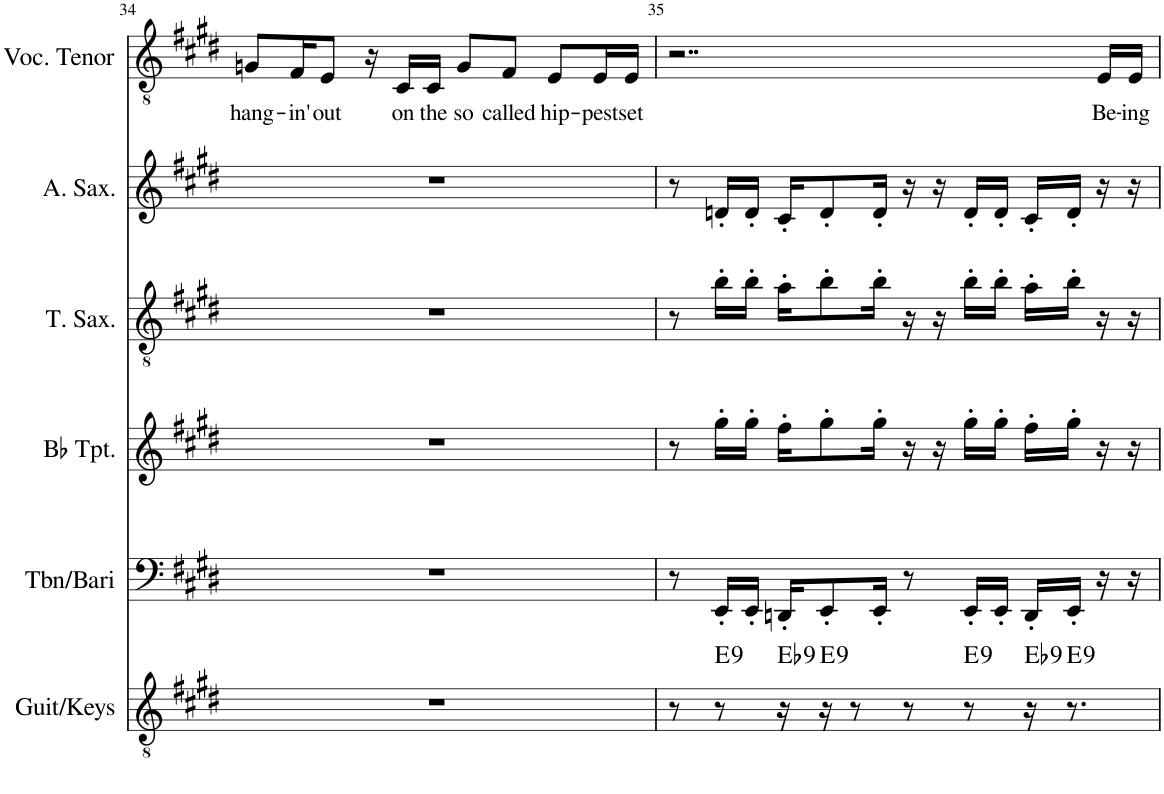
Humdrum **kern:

**kern	**harte	**kern	**kern	**kern	**kern	**kern	**text
*part6	*part6	*part5	*part4	*part3	*part2	*part1	*part1
*staff6	*	*staff5	*staff4	*staff3	*staff2	*staff1	*staff1
*I"Guit/Keys	*	*I"Tbn/Bari	*I"Bb Trumpet	*I"T. Sax.	*I"Alto Sax	*I"Voc. Tenor	*
*I'Guit/Keys	*	*I'Tbn/Bari	*I'Bb Tpt.	*I'T. Sax.	*I'A. Sax.	*I'Voc. Tenor	*
!!LO:PB:g=z
*clefGv2	*	*clefF4	*clefG2	*clefGv2	*clefG2	*clefGv2	*
*	*	*	*ITrd1c2	*ITrd8c14	*ITrd5c9	*	*
*k[f#c#g#d#]	*	*k[f#c#g#d#]	*k[f#c#g#d#]	*k[f#c#g#d#]	*k[f#c#g#d#]	*k[f#c#g#d#]	*
*M4/4	*	*M4/4	*M4/4	*M4/4	*M4/4	*M4/4	*
=34	=34	=34	=34	=34	=34	=34	=34
!	!	!	!	!	!	!	!LO:LY:b
1r	.	1r	1r	1r	1r	8Gn/L	hang-
!	!	!	!	!	!	!	!LO:LY:b
.	.	.	.	.	.	16F#/K	-in'
!	!	!	!	!	!	!	!LO:LY:b
.	.	.	.	.	.	8E/J	out
.	.	.	.	.	.	16r	.
!	!	!	!	!	!	!	!LO:LY:b
.	.	.	.	.	.	16C#/LL	on
!	!	!	!	!	!	!	!LO:LY:b
.	.	.	.	.	.	16C#/JJ	the
!	!	!	!	!	!	!	!LO:LY:b
.	.	.	.	.	.	8G/L	so
!	!	!	!	!	!	!	!LO:LY:b
.	.	.	.	.	.	8F#/J	called
!	!	!	!	!	!	!	!LO:LY:b
.	.	.	.	.	.	8E/L	hip-
!	!	!	!	!	!	!	!LO:LY:b
.	.	.	.	.	.	16E/L	-pest
!	!	!	!	!	!	!	!LO:LY:b
.	.	.	.	.	.	16E/JJ	set
=35	=35	=35	=35	=35	=35	=35	=35
8r	.	8r	8r	8r	8r	2..r	.
!	!LO:H:kt=9	!	!	!	!	!	!
8r	E:9	16EE'/LL	16gg#'\LL	16b'\LL	16dn'/LL	.	.
.	.	16EE'/JJ	16gg#'\JJ	16b'\JJ	16d'/JJ	.	.
!	!LO:H:kt=9	!	!	!	!	!	!
16r	Eb:9	16DDn'/KL	16ff#'\KL	16a'\KL	16c#'/KL	.	.
!	!LO:H:kt=9	!	!	!	!	!	!
16r	E:9	8EE'/	8gg#'\	8b'\	8d'/	.	.
8r	.	.	.	.	.	.	.
.	.	16EE'/Jk	16gg#'\Jk	16b'\Jk	16d'/Jk	.	.
8r	.	8r	16r	16r	16r	.	.
.	.	.	16r	16r	16r	.	.
!	!LO:H:kt=9	!	!	!	!	!	!
8r	E:9	16EE'/LL	16gg#'\LL	16b'\LL	16d'/LL	.	.
.	.	16EE'/JJ	16gg#'\JJ	16b'\JJ	16d'/JJ	.	.
!	!LO:H:kt=9	!	!	!	!	!	!
16r	Eb:9	16DD'/LL	16ff#'\LL	16a'\LL	16c#'/LL	.	.
!	!LO:H:kt=9	!	!	!	!	!	!
8.r	E:9	16EE'/JJ	16gg#'\JJ	16b'\JJ	16d'/JJ	.	.
!	!	!	!	!	!	!	!LO:LY:b
.	.	16r	16r	16r	16r	16E/LL	Be-
!	!	!	!	!	!	!	!LO:LY:b
.	.	16r	16r	16r	16r	16E/JJ	-ing
=	=	=	=	=	=	=	=
*-	*-	*-	*-	*-	*-	*-	*-
